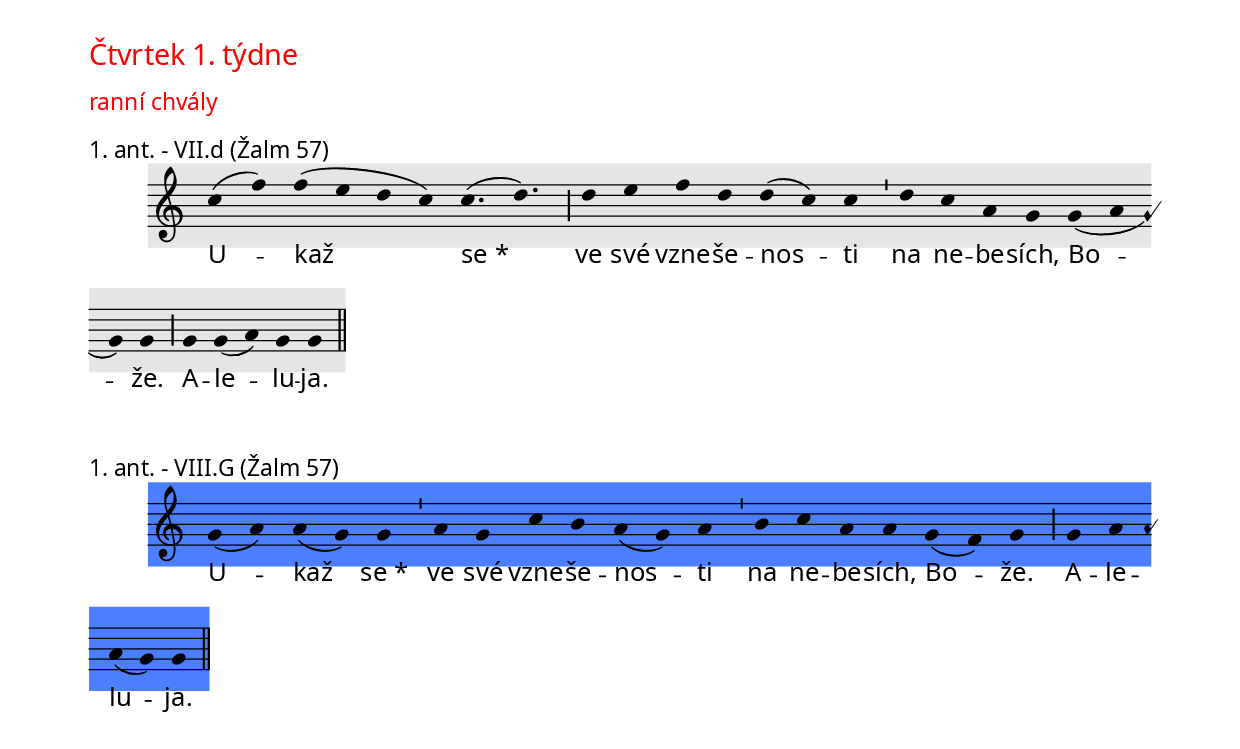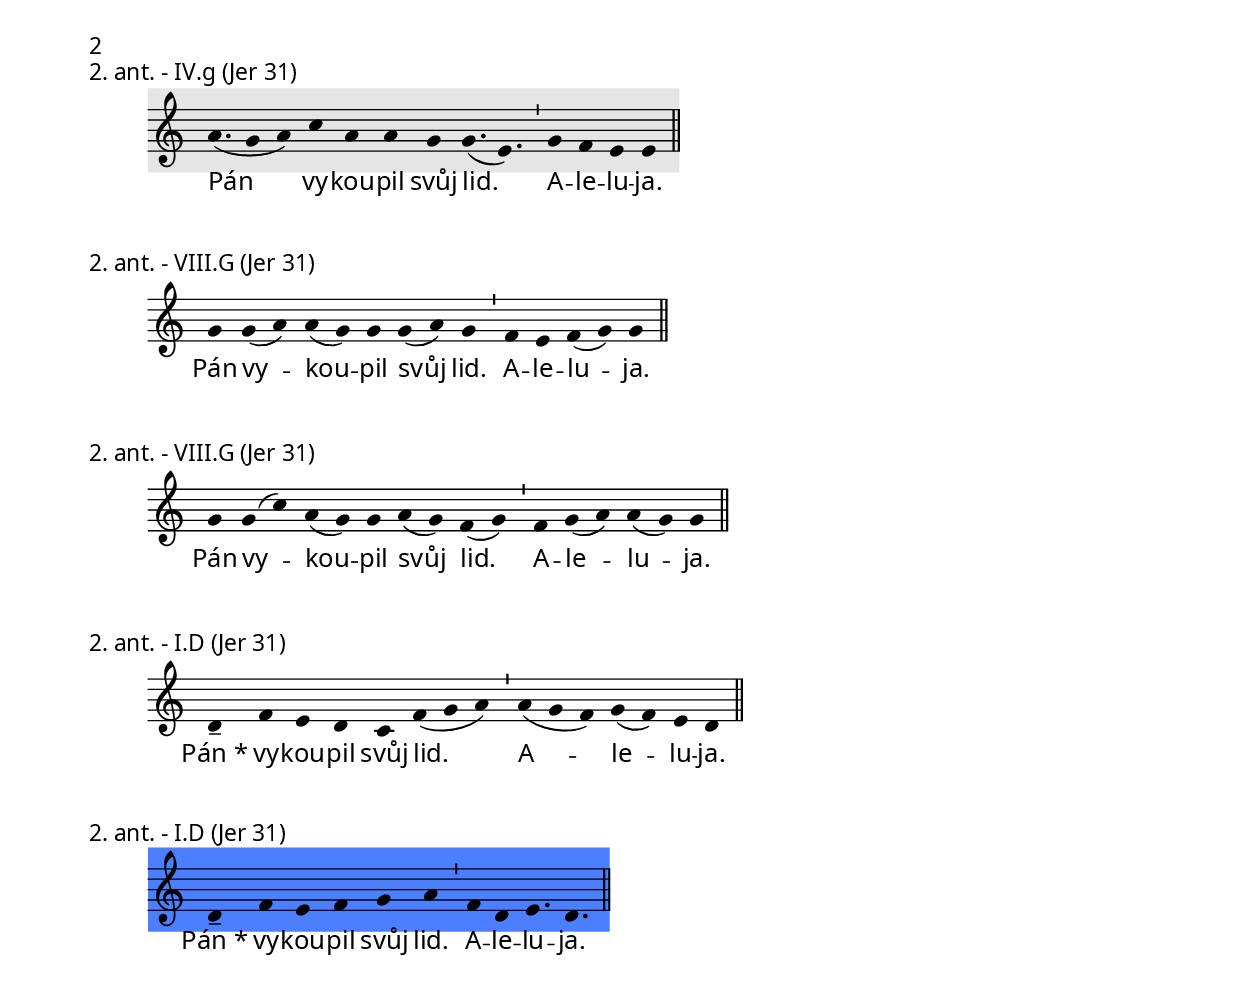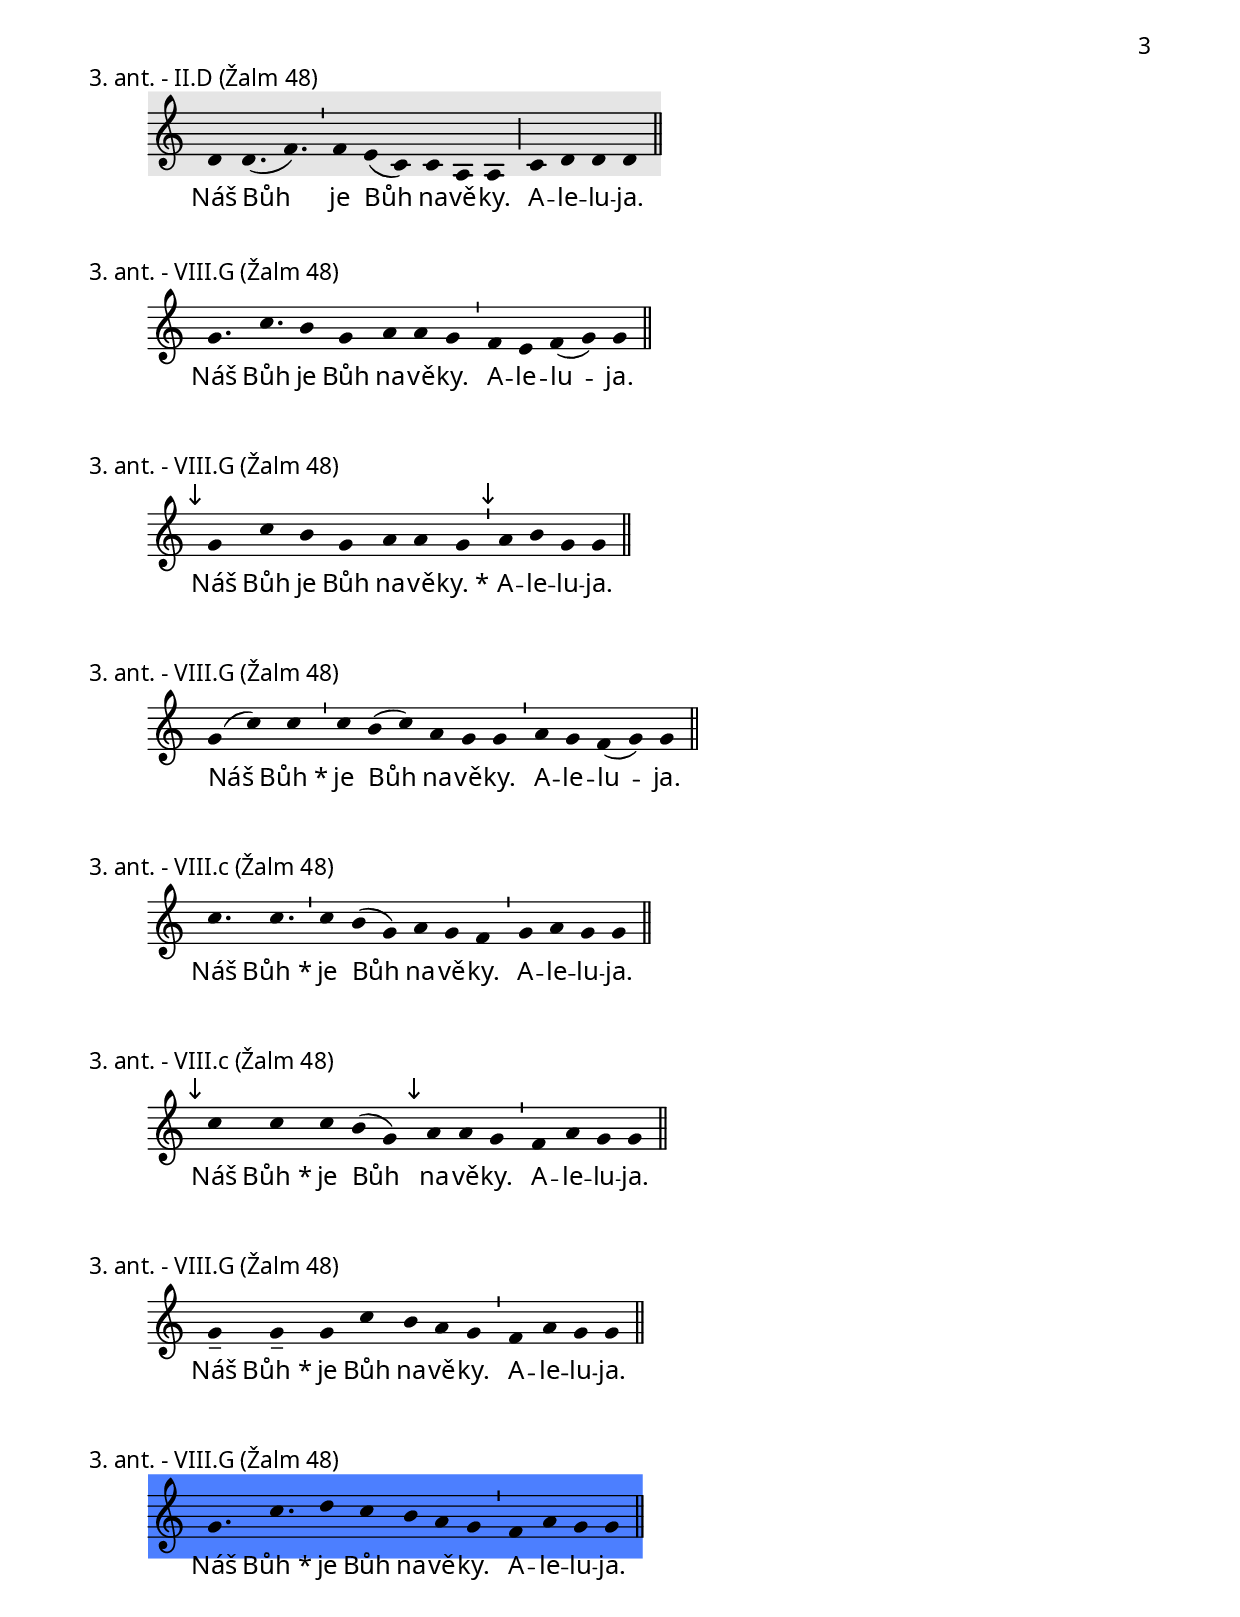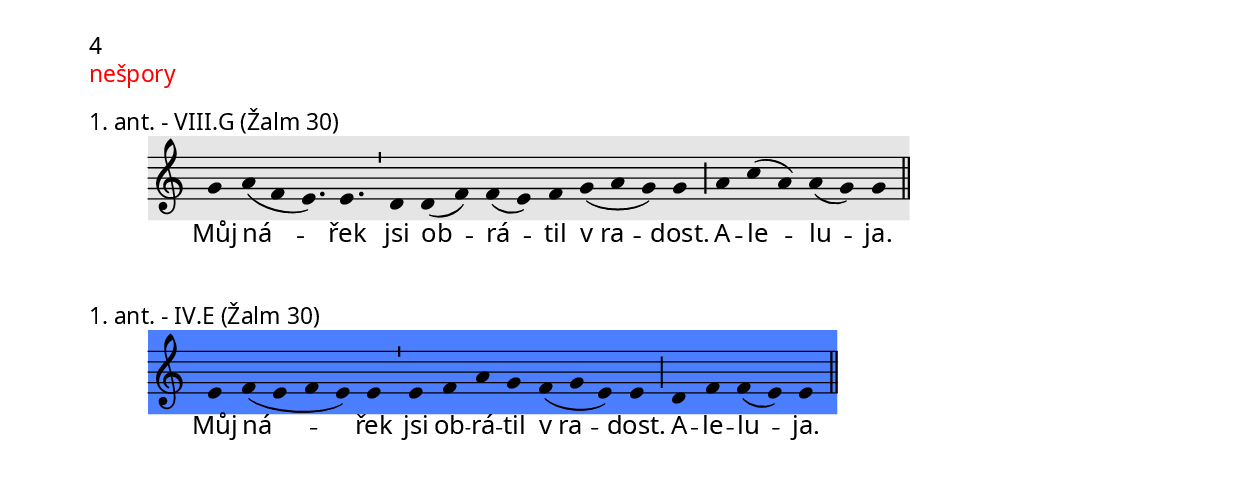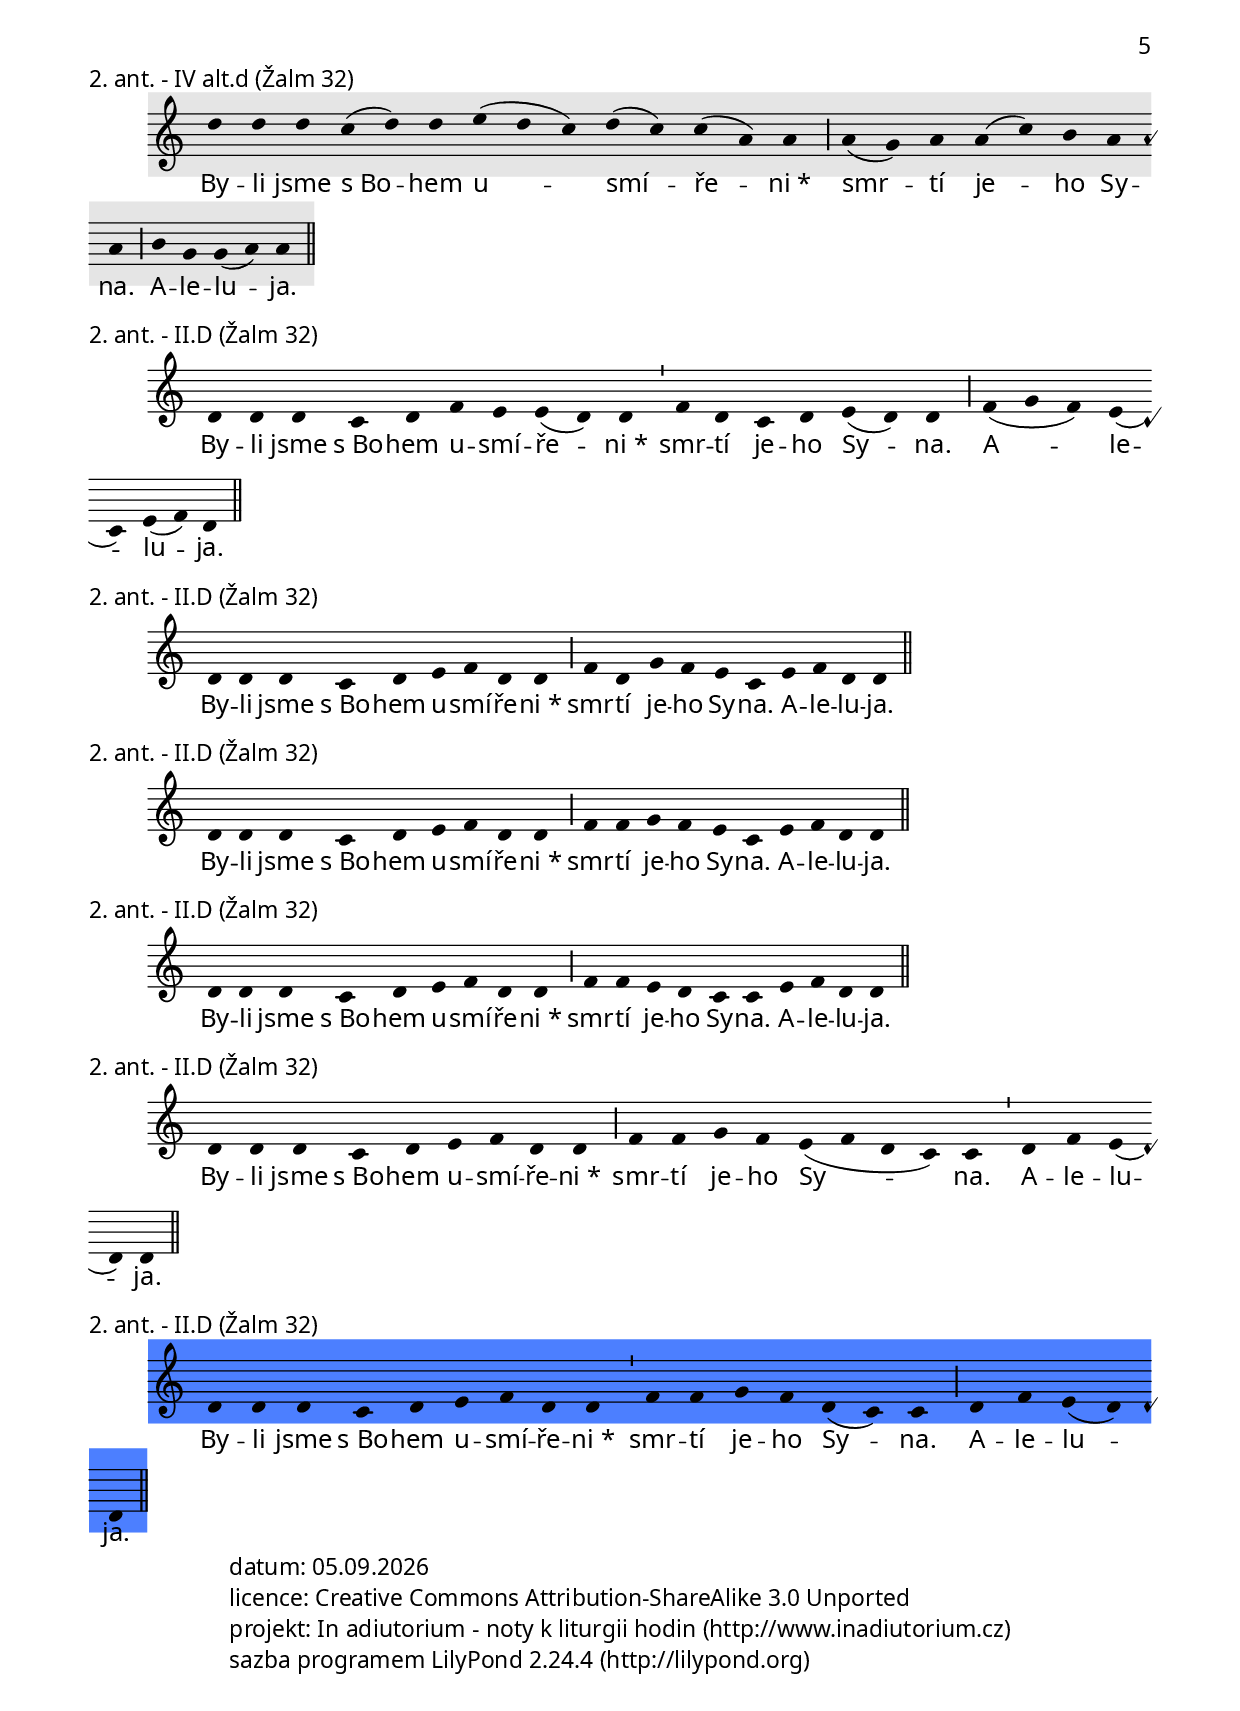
\include "../spolecne.ly"

\markup {\nadpisDen {Čtvrtek 1. týdne}}

\markup {\nadpisHodinka {"ranní chvály"}}

\score {
  \relative c'' {
    \zvyraznovacSedy
    \choralniRezim
    c4( f) f( e d c) c4.( d) \barMaior d4 e f d d( c) c \barMin
    d c a g g( a g) g \barMaior g g( a) g g \barFinalis
  }
  \addlyrics {
    U -- kaž se_* ve své vzne -- še -- nos -- ti
    na ne -- be -- sích, Bo -- že.
    A -- le -- lu -- ja.
  }
  \header {
    quid = "1. ant."
    modus = "VII"
    differentia = "d"
    psalmus = "Žalm 57"
    id = "rch-a1"
    fons = "Velikonoční feriální cyklus, středa 4.t., r.ch., 1.ant."
    fial = "antifony/velikonoce_tyden4_4streda.ly#rch-a1"
    placet = "~"
    piece = \markup {\sestavTitulek}
  }
}

\score {
  \relative c'' {
    \zvyraznovacModry
    \choralniRezim
    g4( a) a( g) g \barMin
    a g c b a( g) a \barMin
    b c a a g( f) g \barMaior
    g a a( g) g \barFinalis
  }
  \addlyrics {
    U -- kaž se_*
    ve své vzne -- še -- nos -- ti
    na ne -- be -- sích, Bo -- že.
    A -- le -- lu -- ja.
  }
  \header {
    quid = "1. ant."
    modus = "VIII"
    differentia = "G"
    psalmus = "Žalm 57"
    id = "rch-a1"
    fons = "Velikonoční feriální cyklus, středa 4.t., r.ch., 1.ant."
    fial = "antifony/velikonoce_tyden4_4streda.ly#rch-a1"
    piece = \markup {\sestavTitulek}
  }
}

\pageBreak

\score {
  \relative c'' {
    \zvyraznovacSedy
    \choralniRezim
    a4.( g4 a) c a a g g4.( e) \barMin g4 f e e \barFinalis
  }
  \addlyrics {
    Pán vy -- kou -- pil svůj lid.
    A -- le -- lu -- ja.
  }
  \header {
    quid = "2. ant."
    modus = "IV"
    differentia = "g"
    psalmus = "Jer 31"
    id = "rch-a2"
    placet = "r"
    piece = \markup {\sestavTitulek}
  }
}

\score {
  \relative c'' {
    \choralniRezim
    g4 g( a) a( g) g g( a) g \barMin
    f e f( g) g \barFinalis
  }
  \addlyrics {
    Pán vy -- kou -- pil svůj lid.
    A -- le -- lu -- ja.
  }
  \header {
    quid = "2. ant."
    modus = "VIII"
    differentia = "G"
    psalmus = "Jer 31"
    id = "rch-a2"
    piece = \markup {\sestavTitulek}
  }
}

\score {
  \relative c'' {
    \choralniRezim
    g4 g( c) a( g) g a( g) f( g) \barMin
    f g( a) a( g) g \barFinalis
  }
  \addlyrics {
    Pán vy -- kou -- pil svůj lid.
    A -- le -- lu -- ja.
  }
  \header {
    quid = "2. ant."
    modus = "VIII"
    differentia = "G"
    psalmus = "Jer 31"
    id = "rch-a2"
    piece = \markup {\sestavTitulek}
  }
}

\score {
  \relative c' {
    \choralniRezim
    d4-- f e d c f( g a) \barMin
    a( g f) g( f) e d \barFinalis
  }
  \addlyrics {
    Pán_* vy -- kou -- pil svůj lid.
    A -- le -- lu -- ja.
  }
  \header {
    quid = "2. ant."
    modus = "I"
    differentia = "D"
    psalmus = "Jer 31"
    id = "rch-a2"
    piece = \markup {\sestavTitulek}
  }
}

\score {
  \relative c' {
    \zvyraznovacModry
    \choralniRezim
    d4-- f e f g a \barMin
    f d e4. d \barFinalis
  }
  \addlyrics {
    Pán_* vy -- kou -- pil svůj lid.
    A -- le -- lu -- ja.
  }
  \header {
    quid = "2. ant."
    modus = "I"
    differentia = "D"
    psalmus = "Jer 31"
    id = "rch-a2"
    piece = \markup {\sestavTitulek}
  }
}

\pageBreak

\score {
  \relative c' {
    \zvyraznovacSedy
    \choralniRezim
    d4 d4.( f) \barMin f4 e( c) c a a \barMaior
    c d d d \barFinalis
  }
  \addlyrics {
    Náš Bůh je Bůh na -- vě -- ky.
    A -- le -- lu -- ja.
  }
  \header {
    quid = "3. ant."
    modus = "II"
    differentia = "D"
    psalmus = "Žalm 48"
    id = "rch-a3"
    placet = "r"
    piece = \markup {\sestavTitulek}
  }
}

\score {
  \relative c'' {
    \choralniRezim
    g4. c b4 g a a g \barMin
    f e f( g) g \barFinalis
  }
  \addlyrics {
    Náš Bůh je Bůh na -- vě -- ky.
    A -- le -- lu -- ja.
  }
  \header {
    quid = "3. ant."
    modus = "VIII"
    differentia = "G"
    psalmus = "Žalm 48"
    id = "rch-a3"
    piece = \markup {\sestavTitulek}
  }
}

\score {
  \relative c'' {
    \choralniRezim
    \mark\sipka g4 c b g a a g \barMin
    \mark\sipka a b g g \barFinalis
  }
  \addlyrics {
    Náš Bůh je Bůh na -- vě -- ky._*
    A -- le -- lu -- ja.
  }
  \header {
    quid = "3. ant."
    modus = "VIII"
    differentia = "G"
    psalmus = "Žalm 48"
    id = "rch-a3"
    piece = \markup {\sestavTitulek}
  }
}

\score {
  \relative c'' {
    \choralniRezim
    g4( c) c \barMin c b( c) a g g \barMin
    a g f( g) g \barFinalis
  }
  \addlyrics {
    Náš Bůh_*
    je Bůh na -- vě -- ky.
    A -- le -- lu -- ja.
  }
  \header {
    quid = "3. ant."
    modus = "VIII"
    differentia = "G"
    psalmus = "Žalm 48"
    id = "rch-a3"
    piece = \markup {\sestavTitulek}
  }
}

\score {
  \relative c'' {
    \choralniRezim
    c4. c \barMin
    c4 b( g) a g f \barMin
    g a g g \barFinalis
  }
  \addlyrics {
    Náš Bůh_*
    je Bůh na -- vě -- ky.
    A -- le -- lu -- ja.
  }
  \header {
    quid = "3. ant."
    modus = "VIII"
    differentia = "c"
    psalmus = "Žalm 48"
    id = "rch-a3"
    piece = \markup {\sestavTitulek}
  }
}

\score {
  \relative c'' {
    \choralniRezim
    \mark\sipka c4 c c b( g) \mark\sipka a a g \barMin
    f a g g \barFinalis
  }
  \addlyrics {
    Náš Bůh_*
    je Bůh na -- vě -- ky.
    A -- le -- lu -- ja.
  }
  \header {
    quid = "3. ant."
    modus = "VIII"
    differentia = "c"
    psalmus = "Žalm 48"
    id = "rch-a3"
    piece = \markup {\sestavTitulek}
  }
}

\score {
  \relative c'' {
    \choralniRezim
    g4-- g-- g c b a g \barMin
    f a g g \barFinalis
  }
  \addlyrics {
    Náš Bůh_* je Bůh na -- vě -- ky.
    A -- le -- lu -- ja.
  }
  \header {
    quid = "3. ant."
    modus = "VIII"
    differentia = "G"
    psalmus = "Žalm 48"
    id = "rch-a3"
    piece = \markup {\sestavTitulek}
  }
}

\score {
  \relative c'' {
    \zvyraznovacModry
    \choralniRezim
    g4. c d4 c b a g \barMin
    f a g g \barFinalis
  }
  \addlyrics {
    Náš Bůh_* je Bůh na -- vě -- ky.
    A -- le -- lu -- ja.
  }
  \header {
    quid = "3. ant."
    modus = "VIII"
    differentia = "G"
    psalmus = "Žalm 48"
    id = "rch-a3"
    piece = \markup {\sestavTitulek}
  }
}

\pageBreak

\markup {\nadpisHodinka {"nešpory"}}

\score {
  \relative c'' {
    \zvyraznovacSedy
    \choralniRezim
    g4 a( f e4.) e \barMin d4 d( f) f( e) f g( a g) g \barMaior
    a c( a) a( g) g \barFinalis
  }
  \addlyrics {
    Můj ná -- řek jsi ob -- rá -- til v_ra -- dost.
    A -- le -- lu -- ja.
  }
  \header {
    quid = "1. ant."
    modus = "VIII"
    differentia = "G"
    psalmus = "Žalm 30"
    id = "ne-a1"
    placet = "r"
    piece = \markup {\sestavTitulek}
  }
}

\score {
  \relative c' {
    \zvyraznovacModry
    \choralniRezim
    e4 f( e f e) e \barMin e f a g f( g e) e \barMaior
    d f f( e) e \barFinalis
  }
  \addlyrics {
    Můj ná -- řek jsi ob -- rá -- til v_ra -- dost.
    A -- le -- lu -- ja.
  }
  \header {
    quid = "1. ant."
    modus = "IV"
    differentia = "E"
    psalmus = "Žalm 30"
    id = "ne-a1"
    piece = \markup {\sestavTitulek}
  }
}

\pageBreak

\score {
  \relative c'' {
    \zvyraznovacSedy
    \choralniRezim
    d4 d d c( d) d e( d c) d( c) c( a) a \barMaior
    a( g) a a( c) b a a \barMaior
    b g g( a) a \barFinalis
  }
  \addlyrics {
    By -- li jsme s_Bo -- hem u -- smí -- ře -- ni_*
    smr -- tí je -- ho Sy -- na.
    A -- le -- lu -- ja.
  }
  \header {
    quid = "2. ant."
    modus = "IV alt"
    differentia = "d"
    psalmus = "Žalm 32"
    id = "ne-a2"
    % Původní zdrojová antifona už neexistuje, protože šlo
    % o svévolné zkrácení; dnes už je tam zhudebnění správného celého textu,
    % s úplně jinou melodií
    %
    % fons = "Velký pátek, ad Magnificat; doplněno aleluja"
    % fial = "pust_triduum.ly#pa-nesp-mag?+aleluja"
    piece = \markup {\sestavTitulek}
  }
}

\score {
  \relative c' {
    \choralniRezim
    d4 d d c d f e e( d) d \barMin
    f d c d e( d) d \barMaior
    f( g f) e( c) e( f) d \barFinalis
  }
  \addlyrics {
    By -- li jsme s_Bo -- hem u -- smí -- ře -- ni_*
    smr -- tí je -- ho Sy -- na.
    A -- le -- lu -- ja.
  }
  \header {
    quid = "2. ant."
    modus = "II"
    differentia = "D"
    psalmus = "Žalm 32"
    id = "ne-a2"
    fial = "pust_triduum.ly#pa-nesp-mag?zacatek"
    piece = \markup {\sestavTitulek}
  }
}

\score {
  \relative c' {
    \choralniRezim
    d4 d d c d e f d d \barMaior
    f d g f e c
    e f d d \barFinalis
  }
  \addlyrics {
    By -- li jsme s_Bo -- hem u -- smí -- ře -- ni_*
    smr -- tí je -- ho Sy -- na.
    A -- le -- lu -- ja.
  }
  \header {
    quid = "2. ant."
    modus = "II"
    differentia = "D"
    psalmus = "Žalm 32"
    id = "ne-a2"
    piece = \markup {\sestavTitulek}
  }
}

\score {
  \relative c' {
    \choralniRezim
    d4 d d c d e f d d \barMaior
    f f g f e c
    e f d d \barFinalis
  }
  \addlyrics {
    By -- li jsme s_Bo -- hem u -- smí -- ře -- ni_*
    smr -- tí je -- ho Sy -- na.
    A -- le -- lu -- ja.
  }
  \header {
    quid = "2. ant."
    modus = "II"
    differentia = "D"
    psalmus = "Žalm 32"
    id = "ne-a2"
    piece = \markup {\sestavTitulek}
  }
}

\score {
  \relative c' {
    \choralniRezim
    d4 d d c d e f d d \barMaior
    f f e d c c
    e f d d \barFinalis
  }
  \addlyrics {
    By -- li jsme s_Bo -- hem u -- smí -- ře -- ni_*
    smr -- tí je -- ho Sy -- na.
    A -- le -- lu -- ja.
  }
  \header {
    quid = "2. ant."
    modus = "II"
    differentia = "D"
    psalmus = "Žalm 32"
    id = "ne-a2"
    piece = \markup {\sestavTitulek}
  }
}

\score {
  \relative c' {
    \choralniRezim
    d4 d d c d e f d d \barMaior
    f f g f e( f d c) c \barMin
    d f e( d) d \barFinalis
  }
  \addlyrics {
    By -- li jsme s_Bo -- hem u -- smí -- ře -- ni_*
    smr -- tí je -- ho Sy -- na.
    A -- le -- lu -- ja.
  }
  \header {
    quid = "2. ant."
    modus = "II"
    differentia = "D"
    psalmus = "Žalm 32"
    id = "ne-a2"
    piece = \markup {\sestavTitulek}
  }
}

\score {
  \relative c' {
    \zvyraznovacModry
    \choralniRezim
    d4 d d c d e f d d \barMin
    f f g f d( c) c \barMaior
    d f e( d) d \barFinalis
  }
  \addlyrics {
    By -- li jsme s_Bo -- hem u -- smí -- ře -- ni_*
    smr -- tí je -- ho Sy -- na.
    A -- le -- lu -- ja.
  }
  \header {
    quid = "2. ant."
    modus = "II"
    differentia = "D"
    psalmus = "Žalm 32"
    id = "ne-a2"
    piece = \markup {\sestavTitulek}
  }
}

%\score { \velikTIctvrtekNespAntIII }
